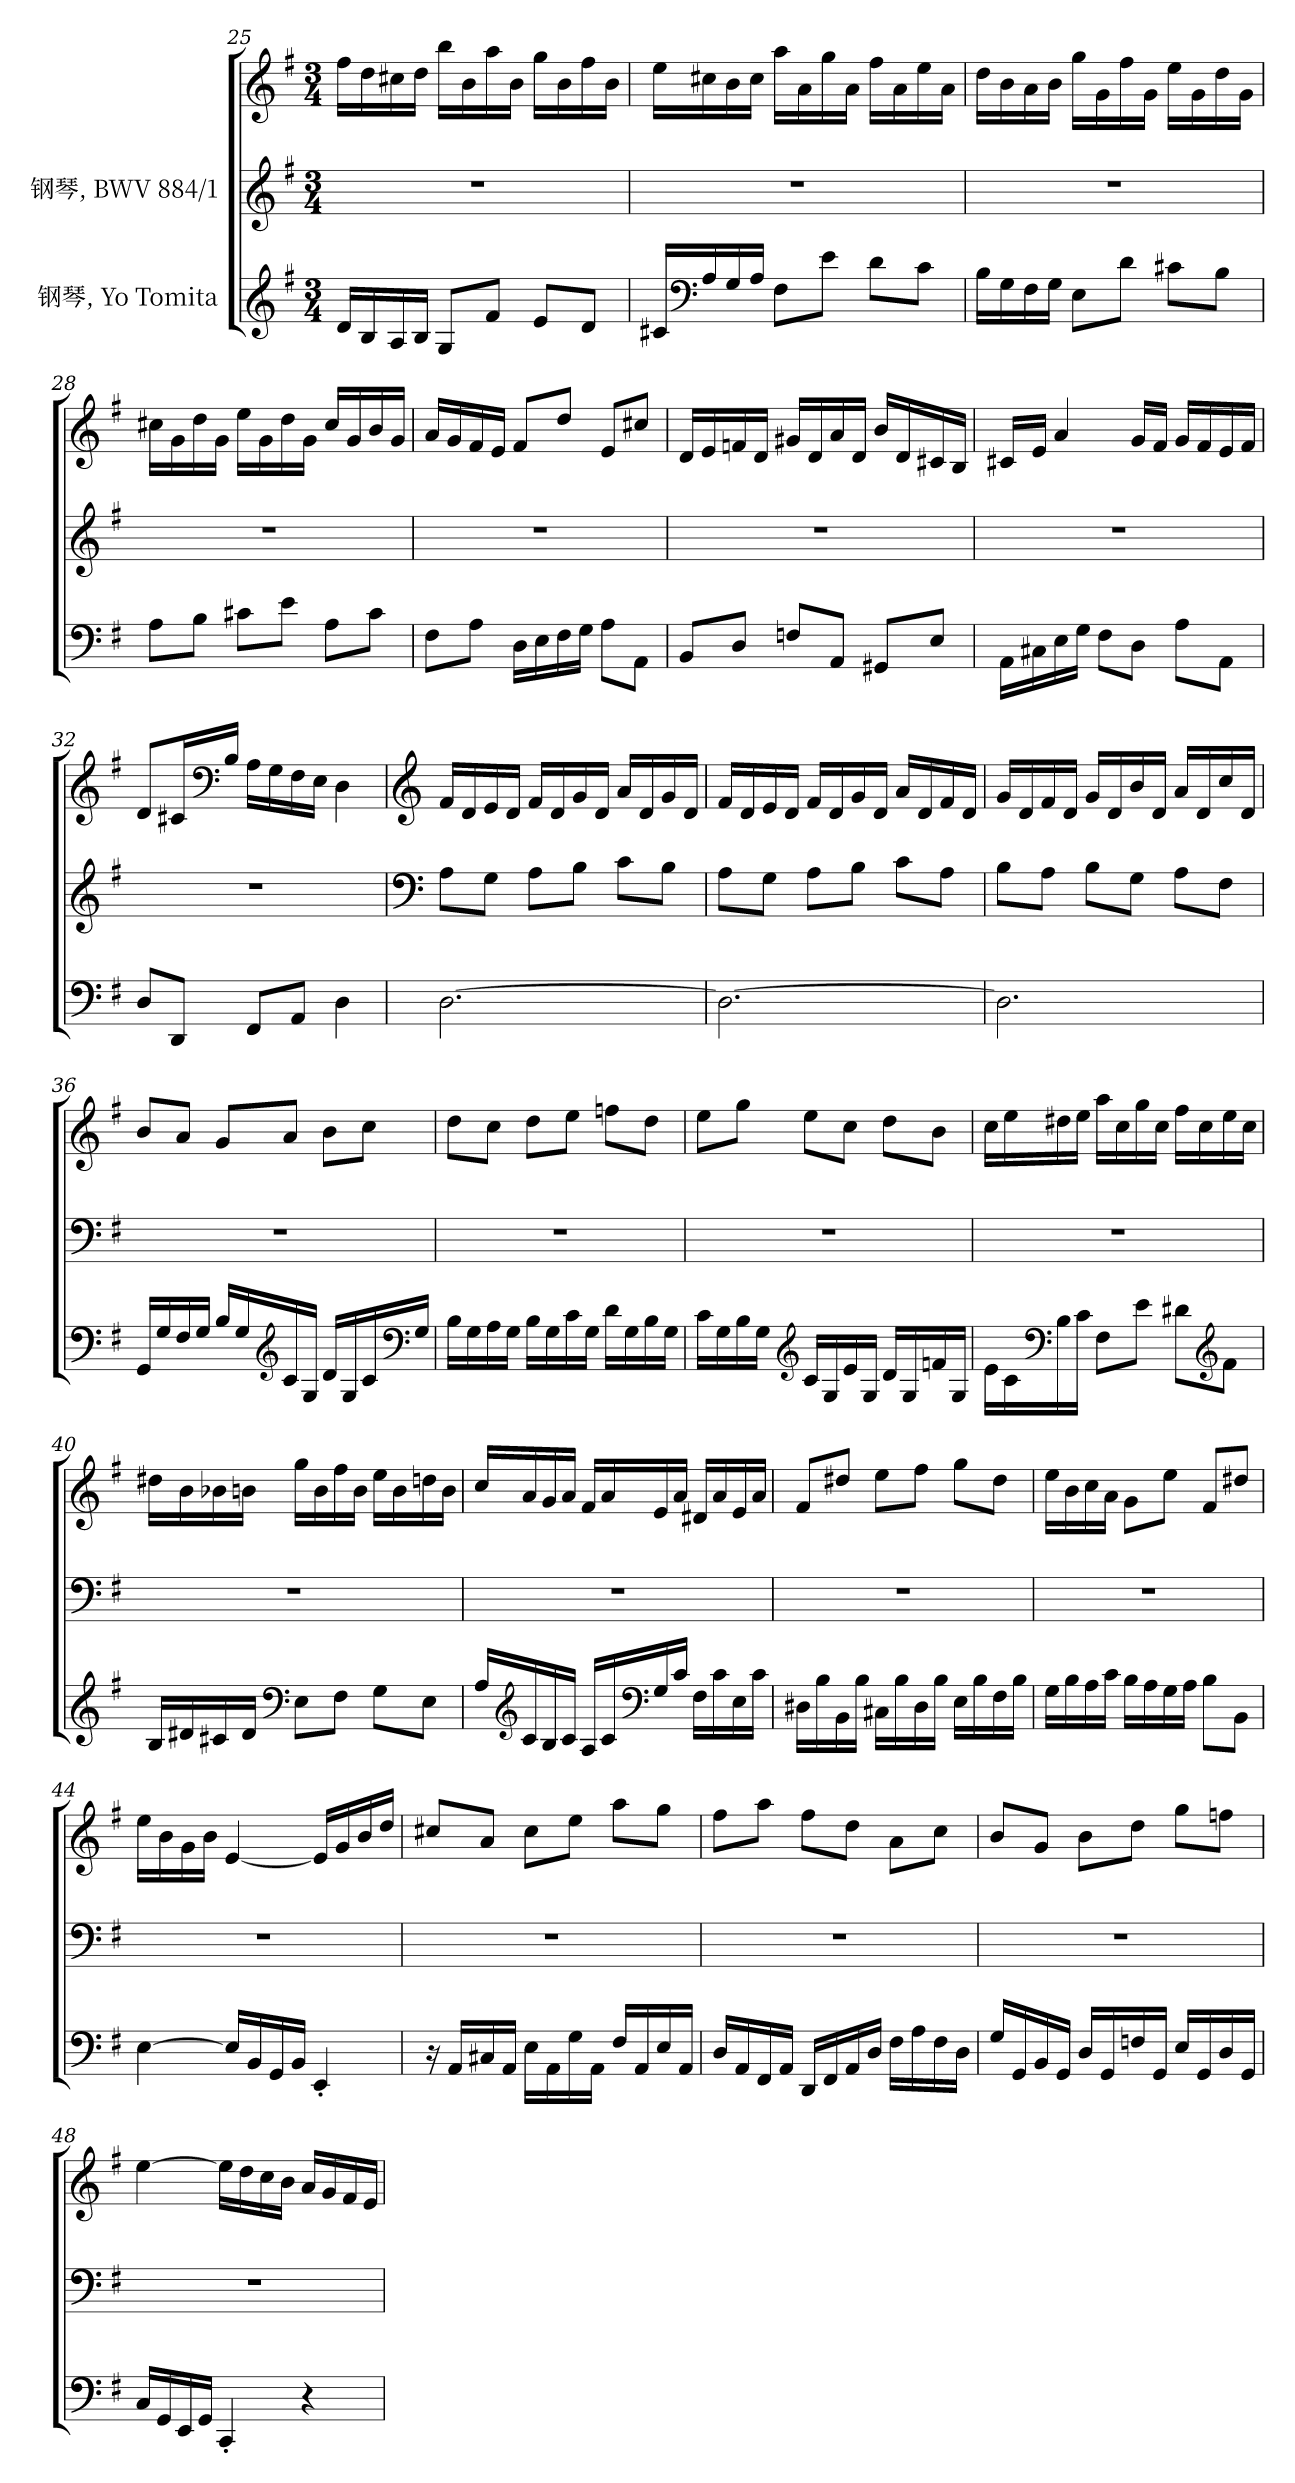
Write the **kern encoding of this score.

**kern	**kern	**kern
*part2	*part1	*part1
*staff3	*staff2	*staff1
*I"钢琴, Yo Tomita	*I"钢琴, BWV 884/1	*
*clefG2	*clefG2	*clefG2
*k[f#]	*k[f#]	*k[f#]
*M3/4	*M3/4	*M3/4
=25	=25	=25
16d/LL	2.r	16ff#\LL
16B/	.	16dd\
16A/	.	16cc#X\
16B/JJ	.	16dd\JJ
8G/L	.	16bb\LL
.	.	16b\
8f#/J	.	16aa\
.	.	16b\JJ
8e/L	.	16gg\LL
.	.	16b\
8d/J	.	16ff#\
.	.	16b\JJ
=26	=26	=26
16c#X/LL	2.r	16ee\LL
*clefF4	*	*
16A/	.	16cc#X\
16G/	.	16b\
16A/JJ	.	16cc#\JJ
8F#\L	.	16aa\LL
.	.	16a\
8e\J	.	16gg\
.	.	16a\JJ
8d\L	.	16ff#\LL
.	.	16a\
8c#\J	.	16ee\
.	.	16a\JJ
!!LO:LB:g=z
=27	=27	=27
16B\LL	2.r	16dd\LL
16G\	.	16b\
16F#\	.	16a\
16G\JJ	.	16b\JJ
8E\L	.	16gg\LL
.	.	16g\
8d\J	.	16ff#\
.	.	16g\JJ
8c#X\L	.	16ee\LL
.	.	16g\
8B\J	.	16dd\
.	.	16g\JJ
=28	=28	=28
8A\L	2.r	16cc#X\LL
.	.	16g\
8B\J	.	16dd\
.	.	16g\JJ
8c#X\L	.	16ee\LL
.	.	16g\
8e\J	.	16dd\
.	.	16g\JJ
8A\L	.	16cc#/LL
.	.	16g/
8c#\J	.	16b/
.	.	16g/JJ
=29	=29	=29
8F#\L	2.r	16a/LL
.	.	16g/
8A\J	.	16f#/
.	.	16e/JJ
16D\LL	.	8f#/L
16E\	.	.
16F#\	.	8dd/J
16G\JJ	.	.
8A\L	.	8e/L
8AA\J	.	8cc#X/J
!!LO:LB:g=z
=30	=30	=30
8BB/L	2.r	16d/LL
.	.	16e/
8D/J	.	16fn/
.	.	16d/JJ
8Fn/L	.	16g#X/LL
.	.	16d/
8AA/J	.	16a/
.	.	16d/JJ
8GG#X/L	.	16b/LL
.	.	16d/
8E/J	.	16c#X/
.	.	16B/JJ
=31	=31	=31
16AA\LL	2.r	16c#X/LL
16C#X\	.	16e/JJ
16E\	.	4a/
16G\JJ	.	.
8F#\L	.	.
8D\J	.	16g/LL
.	.	16f#/JJ
8A\L	.	16g/LL
.	.	16f#/
8AA\J	.	16e/
.	.	16f#/JJ
=32	=32	=32
8D/L	2.r	8d/L
8DD/J	.	16c#X/L
*	*	*clefF4
.	.	16B/JJ
8FF#/L	.	16A\LL
.	.	16G\
8AA/J	.	16F#\
.	.	16E\JJ
4D\	.	4D\
!!LO:LB:g=z
=33	=33	=33
*	*clefF4	*clefG2
[2.D\	8A\L	16f#/LL
.	.	16d/
.	8G\J	16e/
.	.	16d/JJ
.	8A\L	16f#/LL
.	.	16d/
.	8B\J	16g/
.	.	16d/JJ
.	8c\L	16a/LL
.	.	16d/
.	8B\J	16g/
.	.	16d/JJ
=34	=34	=34
2.D\_	8A\L	16f#/LL
.	.	16d/
.	8G\J	16e/
.	.	16d/JJ
.	8A\L	16f#/LL
.	.	16d/
.	8B\J	16g/
.	.	16d/JJ
.	8c\L	16a/LL
.	.	16d/
.	8A\J	16f#/
.	.	16d/JJ
=35	=35	=35
2.D\]	8B\L	16g/LL
.	.	16d/
.	8A\J	16f#/
.	.	16d/JJ
.	8B\L	16g/LL
.	.	16d/
.	8G\J	16b/
.	.	16d/JJ
.	8A\L	16a/LL
.	.	16d/
.	8F#\J	16cc/
.	.	16d/JJ
!!LO:PB:g=z
=36	=36	=36
16GG/LL	2.r	8b/L
16G/	.	.
16F#/	.	8a/J
16G/JJ	.	.
16B/LL	.	8g/L
16G/	.	.
*clefG2	*	*
16c/	.	8a/J
16G/JJ	.	.
16d/LL	.	8b\L
16G/	.	.
16c/	.	8cc\J
*clefF4	*	*
16G/JJ	.	.
=37	=37	=37
16B\LL	2.r	8dd\L
16G\	.	.
16A\	.	8cc\J
16G\JJ	.	.
16B\LL	.	8dd\L
16G\	.	.
16c\	.	8ee\J
16G\JJ	.	.
16d\LL	.	8ffn\L
16G\	.	.
16B\	.	8dd\J
16G\JJ	.	.
=38	=38	=38
16c\LL	2.r	8ee\L
16G\	.	.
16B\	.	8gg\J
16G\JJ	.	.
*clefG2	*	*
16c/LL	.	8ee\L
16G/	.	.
16e/	.	8cc\J
16G/JJ	.	.
16d/LL	.	8dd\L
16G/	.	.
16fn/	.	8b\J
16G/JJ	.	.
!!LO:LB:g=z
=39	=39	=39
16e\LL	2.r	16cc\LL
16c\	.	16ee\
*clefF4	*	*
16B\	.	16dd#X\
16c\JJ	.	16ee\JJ
8F#\L	.	16aa\LL
.	.	16cc\
8e\J	.	16gg\
.	.	16cc\JJ
8d#X\L	.	16ff#\LL
.	.	16cc\
*clefG2	*	*
8f#\J	.	16ee\
.	.	16cc\JJ
=40	=40	=40
16B/LL	2.r	16dd#X\LL
16d#X/	.	16b\
16c#X/	.	16b-X\
16d#/JJ	.	16bn\JJ
*clefF4	*	*
8E\L	.	16gg\LL
.	.	16b\
8F#\J	.	16ff#\
.	.	16b\JJ
8G\L	.	16ee\LL
.	.	16b\
8E\J	.	16ddn\
.	.	16b\JJ
!!LO:LB:g=z
=41	=41	=41
16A/LL	2.r	16cc/LL
*clefG2	*	*
16c/	.	16a/
16B/	.	16g/
16c/JJ	.	16a/JJ
16A/LL	.	16f#/LL
16c/	.	16a/
*clefF4	*	*
16G/	.	16e/
16c/JJ	.	16a/JJ
16F#\LL	.	16d#X/LL
16c\	.	16a/
16E\	.	16e/
16c\JJ	.	16a/JJ
=42	=42	=42
16D#X\LL	2.r	8f#/L
16B\	.	.
16BB\	.	8dd#X/J
16B\JJ	.	.
16C#X\LL	.	8ee\L
16B\	.	.
16D#\	.	8ff#\J
16B\JJ	.	.
16E\LL	.	8gg\L
16B\	.	.
16F#\	.	8dd#\J
16B\JJ	.	.
=43	=43	=43
16G\LL	2.r	16ee\LL
16B\	.	16b\
16A\	.	16cc\
16c\JJ	.	16a\JJ
16B\LL	.	8g\L
16A\	.	.
16G\	.	8ee\J
16A\JJ	.	.
8B\L	.	8f#/L
8BB\J	.	8dd#X/J
!!LO:LB:g=z
=44	=44	=44
[4E\	2.r	16ee\LL
.	.	16b\
.	.	16g\
.	.	16b\JJ
16E/LL]	.	[4e/
16BB/	.	.
16GG/	.	.
16BB/JJ	.	.
4EE'/	.	16e/LL]
.	.	16g/
.	.	16b/
.	.	16dd/JJ
=45	=45	=45
16r	2.r	8cc#X/L
16AA/LL	.	.
16C#X/	.	8a/J
16AA/JJ	.	.
16E\LL	.	8cc#\L
16AA\	.	.
16G\	.	8ee\J
16AA\JJ	.	.
16F#/LL	.	8aa\L
16AA/	.	.
16E/	.	8gg\J
16AA/JJ	.	.
=46	=46	=46
16D/LL	2.r	8ff#\L
16AA/	.	.
16FF#/	.	8aa\J
16AA/JJ	.	.
16DD/LL	.	8ff#\L
16FF#/	.	.
16AA/	.	8dd\J
16D/JJ	.	.
16F#\LL	.	8a\L
16A\	.	.
16F#\	.	8cc\J
16D\JJ	.	.
!!LO:PB:g=z
=47	=47	=47
16G/LL	2.r	8b/L
16GG/	.	.
16BB/	.	8g/J
16GG/JJ	.	.
16D/LL	.	8b\L
16GG/	.	.
16Fn/	.	8dd\J
16GG/JJ	.	.
16E/LL	.	8gg\L
16GG/	.	.
16D/	.	8ffn\J
16GG/JJ	.	.
=48	=48	=48
16C/LL	2.r	[4ee\
16GG/	.	.
16EE/	.	.
16GG/JJ	.	.
4CC'/	.	16ee\LL]
.	.	16dd\
.	.	16cc\
.	.	16b\JJ
4r	.	16a/LL
.	.	16g/
.	.	16f#/
.	.	16e/JJ
=	=	=
*-	*-	*-
